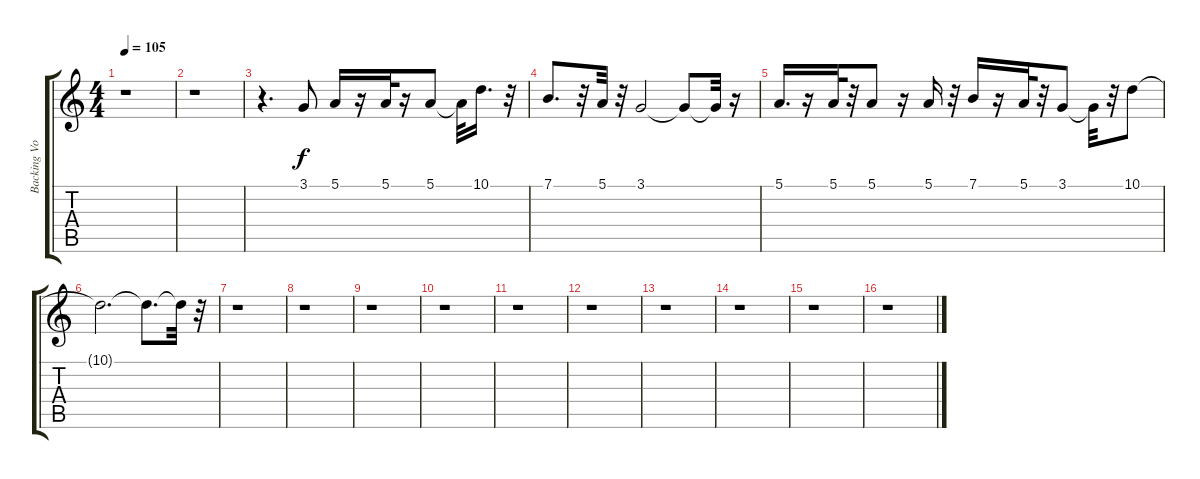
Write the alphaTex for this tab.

\track ("Backing Vocals" "Backing Vo") {instrument oboe}
\staff {score tabs}
\tuning (E4 B3 G3 D3 A2 E2) {hide}
\ts (4 4)
\tempo 105
\clef g2
\ks c
r.1{dy f} |
r.1 |
r.4{d} 3.1.8{balance 16 instrument oboe} 5.1.16 r.16 5.1.32 r.16 5.1.8 5.1{t}.32 10.1.16{d} r.32 |
7.1.8{d} r.32 5.1.32 r.32 3.1.2 3.1{t}.8 3.1{t}.32 r.16 |
5.1.16{d} r.16 5.1.32 r.32 5.1.8 r.16 5.1.16 r.32 7.1.16 r.16 5.1.32 r.32 3.1.8 3.1{t}.32 r.32 10.1.8 |
10.1{t}.2{d} 10.1{t}.8{d} 10.1{t}.32 r.32 |
r.1 |
r.1 |
r.1 |
r.1 |
r.1 |
r.1 |
r.1 |
r.1 |
r.1 |
r.1
